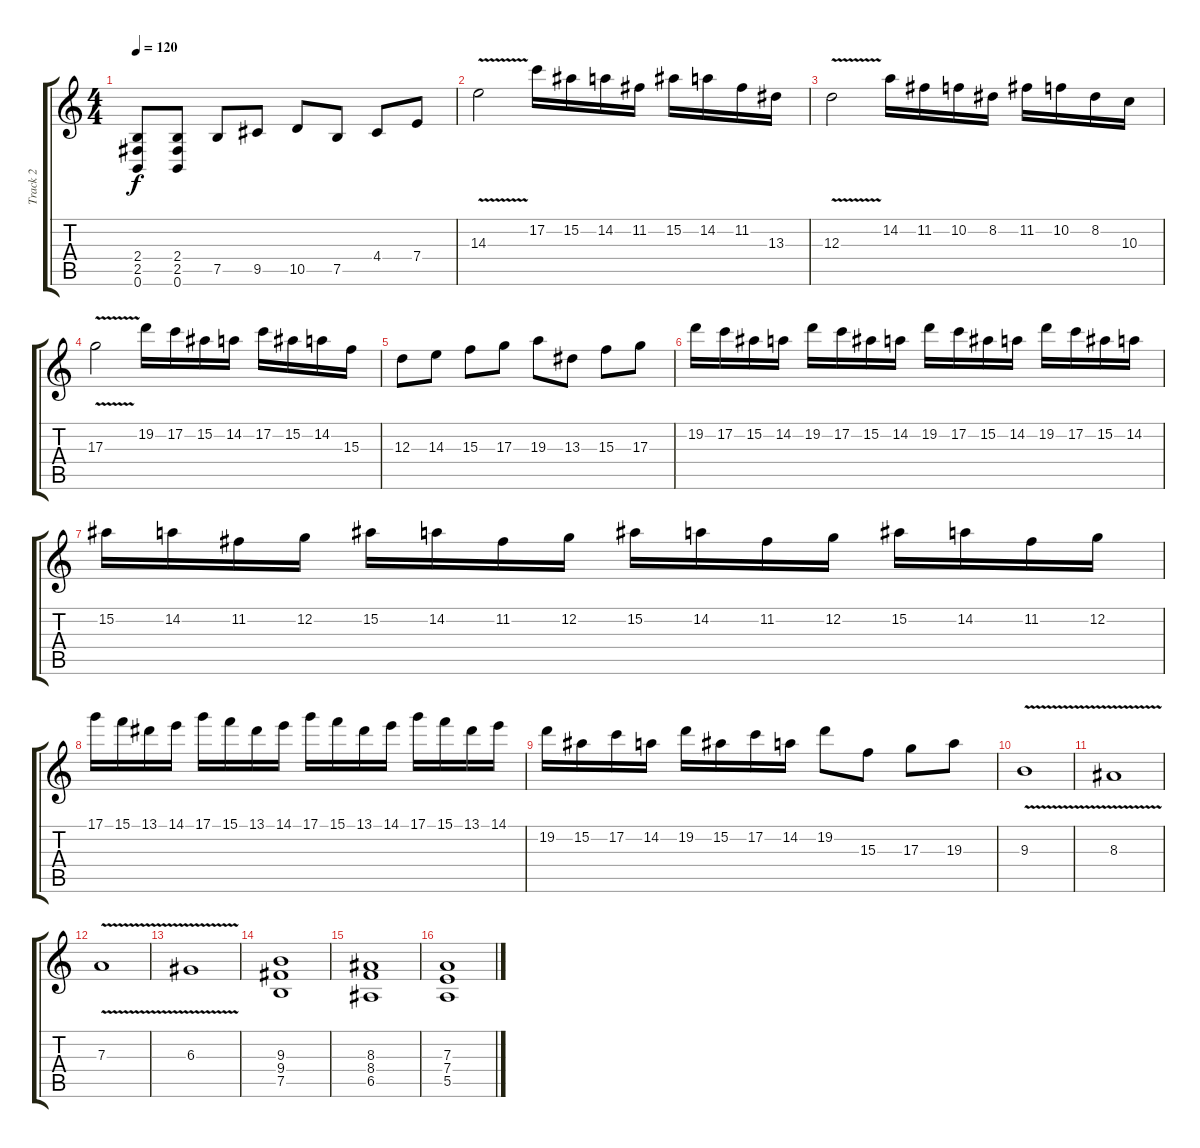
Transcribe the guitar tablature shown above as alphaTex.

\track ("Track 2" "Track 2") {instrument overdrivenguitar}
\staff {score tabs}
\tuning (D4 G3 D3 A2 E2 B1) {hide}
\ts (4 4)
\tempo 120
\clef g2
\ks c
(2.4 2.5 0.6).8{dy f} (2.4 2.5 0.6).8 7.5.8 9.5.8 10.5.8 7.5.8 4.4.8 7.4.8 |
14.3{v}.2 17.2.16 15.2.16 14.2.16 11.2.16 15.2.16 14.2.16 11.2.16 13.3.16 |
12.3{v}.2 14.2.16 11.2.16 10.2.16 8.2.16 11.2.16 10.2.16 8.2.16 10.3.16 |
17.3{v}.2 19.2.16 17.2.16 15.2.16 14.2.16 17.2.16 15.2.16 14.2.16 15.3.16 |
12.3.8 14.3.8 15.3.8 17.3.8 19.3.8 13.3.8 15.3.8 17.3.8 |
19.2.16 17.2.16 15.2.16 14.2.16 19.2.16 17.2.16 15.2.16 14.2.16 19.2.16 17.2.16 15.2.16 14.2.16 19.2.16 17.2.16 15.2.16 14.2.16 |
15.2.16 14.2.16 11.2.16 12.2.16 15.2.16 14.2.16 11.2.16 12.2.16 15.2.16 14.2.16 11.2.16 12.2.16 15.2.16 14.2.16 11.2.16 12.2.16 |
17.1.16 15.1.16 13.1.16 14.1.16 17.1.16 15.1.16 13.1.16 14.1.16 17.1.16 15.1.16 13.1.16 14.1.16 17.1.16 15.1.16 13.1.16 14.1.16 |
19.2.16 15.2.16 17.2.16 14.2.16 19.2.16 15.2.16 17.2.16 14.2.16 19.2.8 15.3.8 17.3.8 19.3.8 |
9.3{v}.1 |
8.3{v}.1 |
7.3{v}.1 |
6.3{v}.1 |
(9.3 9.4 7.5).1 |
(8.3 8.4 6.5).1 |
(7.3 7.4 5.5).1
